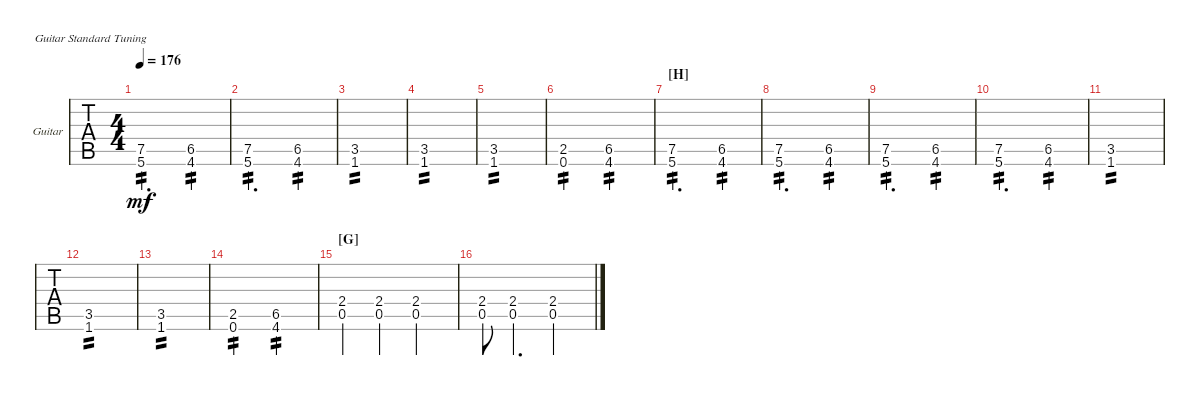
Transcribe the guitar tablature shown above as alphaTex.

\defaultSystemsLayout 4
\bracketExtendMode groupsimilarinstruments
\firstSystemTrackNameOrientation horizontal
\otherSystemsTrackNameOrientation horizontal
\track ("Guitar" "Guitar") {instrument distortionguitar}
\staff {tabs}
\tuning (E4 B3 G3 D3 A2 E2)
\ts (4 4)
\tempo 176
\clef g2
\ks c
(5.6 7.5).2{d tp 2 dy mf} (4.6 6.5).4{tp 2} |
(5.6 7.5).2{d tp 2} (4.6 6.5).4{tp 2} |
(3.5 1.6).1{tp 2} |
(1.6 3.5).1{tp 2} |
(3.5 1.6).1{tp 2} |
(0.6 2.5).2{tp 2} (4.6 6.5).2{tp 2} |
\section ("H" "")
(5.6 7.5).2{d tp 2} (4.6 6.5).4{tp 2} |
(5.6 7.5).2{d tp 2} (4.6 6.5).4{tp 2} |
(5.6 7.5).2{d tp 2} (4.6 6.5).4{tp 2} |
(5.6 7.5).2{d tp 2} (4.6 6.5).4{tp 2} |
(3.5 1.6).1{tp 2} |
(3.5 1.6).1{tp 2} |
(3.5 1.6).1{tp 2} |
(0.6 2.5).2{tp 2} (4.6 6.5).2{tp 2} |
\section ("G" "")
(0.5 2.4).4 (0.5 2.4).4 (0.5{st} 2.4{st}).2 |
(0.5 2.4).8 (0.5 2.4).4{d} (0.5{st} 2.4{st}).2
